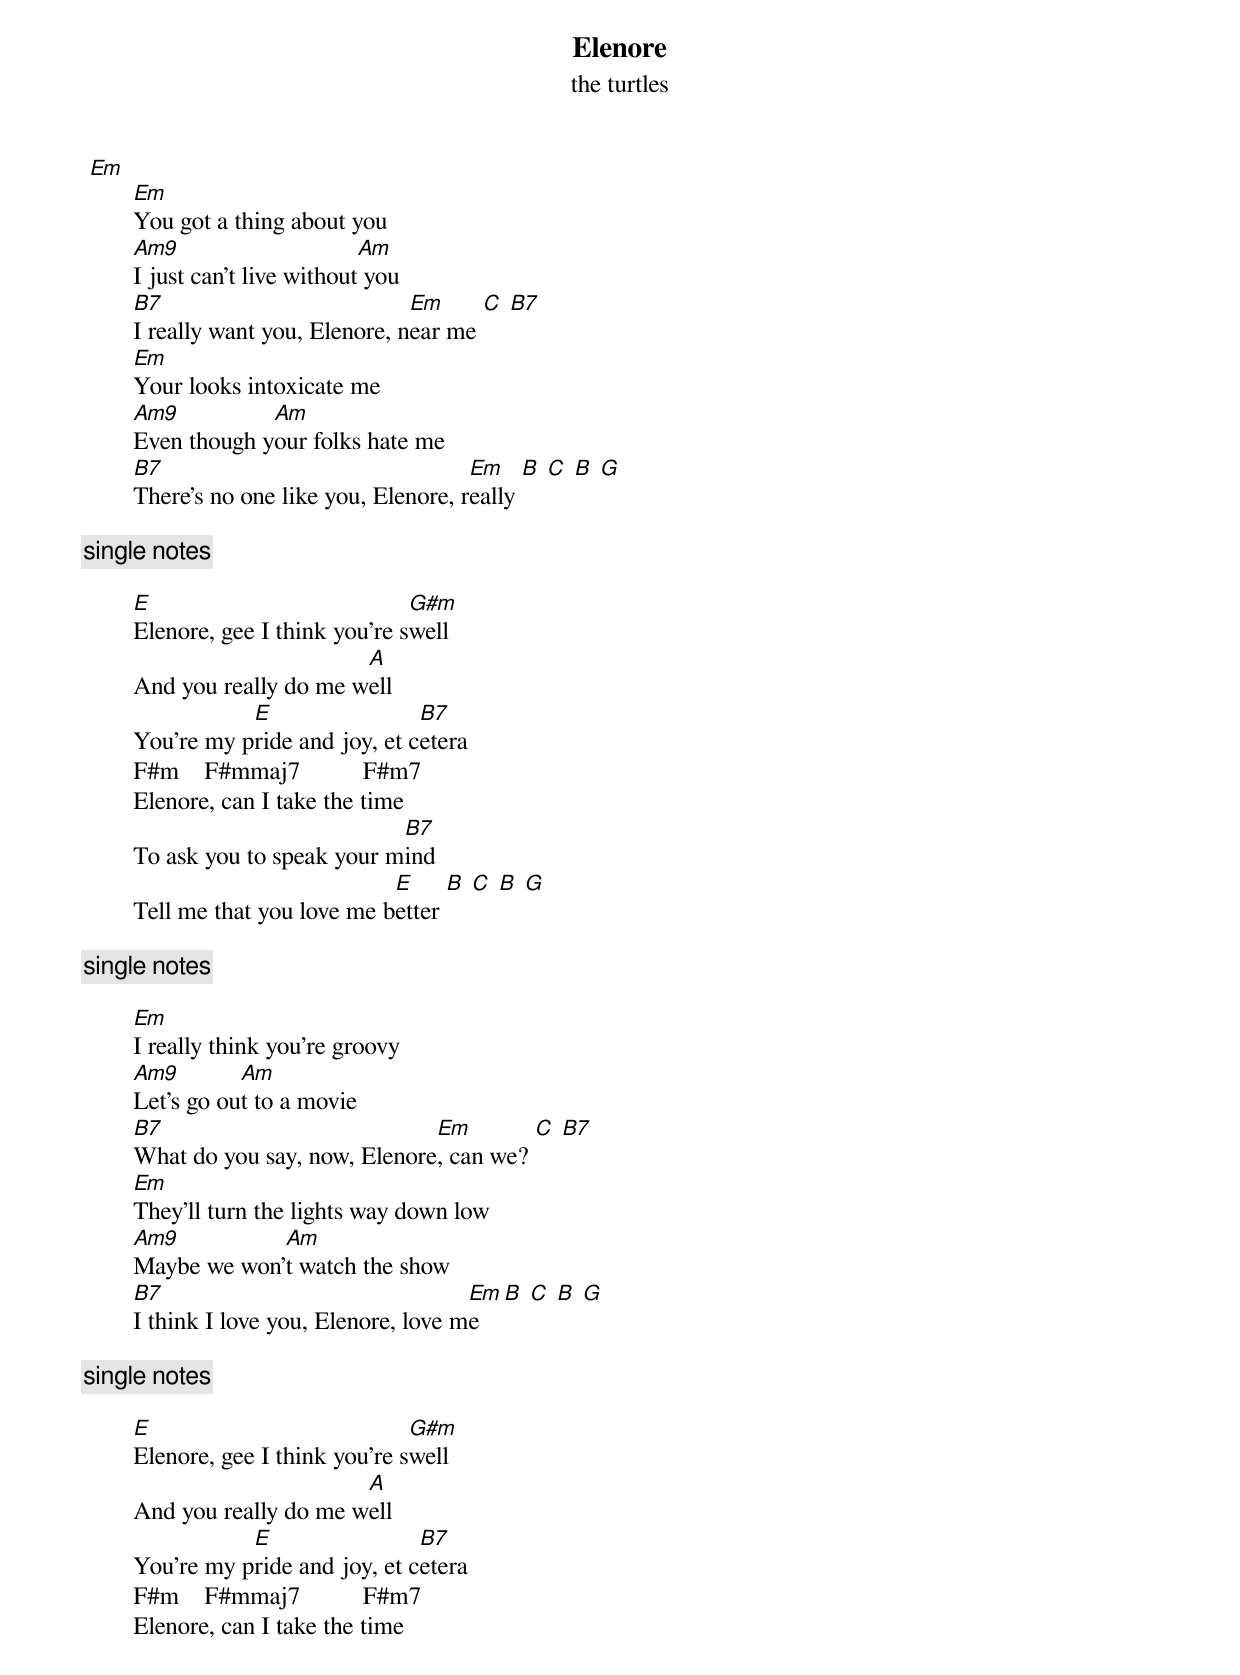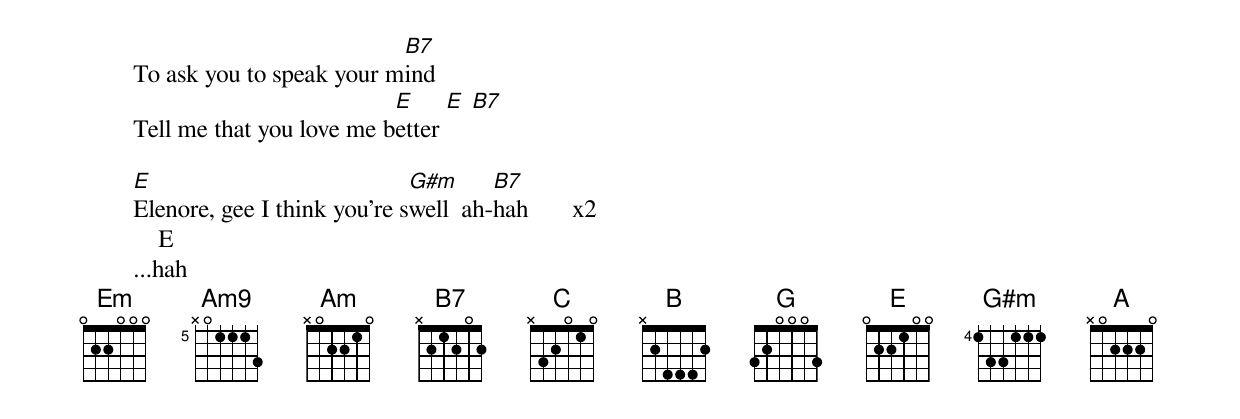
{title: Elenore}
{subtitle: the turtles}
 [Em]
        [Em]You got a thing about you
        [Am9]I just can't live without[Am] you
        [B7]I really want you, Elenore, n[Em]ear me [C] [B7]
        [Em]Your looks intoxicate me
        [Am9]Even though y[Am]our folks hate me
        [B7]There's no one like you, Elenore, r[Em]eally [B] [C] [B] [G]

{c:single notes}

        [E]Elenore, gee I think you're s[G#m]well
        And you really do me w[A]ell
        You're my p[E]ride and joy, et c[B7]etera
        F#m    F#mmaj7          F#m7
        Elenore, can I take the time
        To ask you to speak your m[B7]ind
        Tell me that you love me b[E]etter [B] [C] [B] [G]

{c:single notes}

        [Em]I really think you're groovy
        [Am9]Let's go ou[Am]t to a movie
        [B7]What do you say, now, Elenore[Em], can we? [C] [B7]
        [Em]They'll turn the lights way down low
        [Am9]Maybe we won'[Am]t watch the show
        [B7]I think I love you, Elenore, love m[Em]e [B] [C] [B] [G]

{c:single notes}

        [E]Elenore, gee I think you're s[G#m]well
        And you really do me w[A]ell
        You're my p[E]ride and joy, et c[B7]etera
        F#m    F#mmaj7          F#m7
        Elenore, can I take the time
        To ask you to speak your m[B7]ind
        Tell me that you love me b[E]etter [E] [B7]

        [E]Elenore, gee I think you're s[G#m]well  ah-[B7]hah       x2
            E
        ...hah
